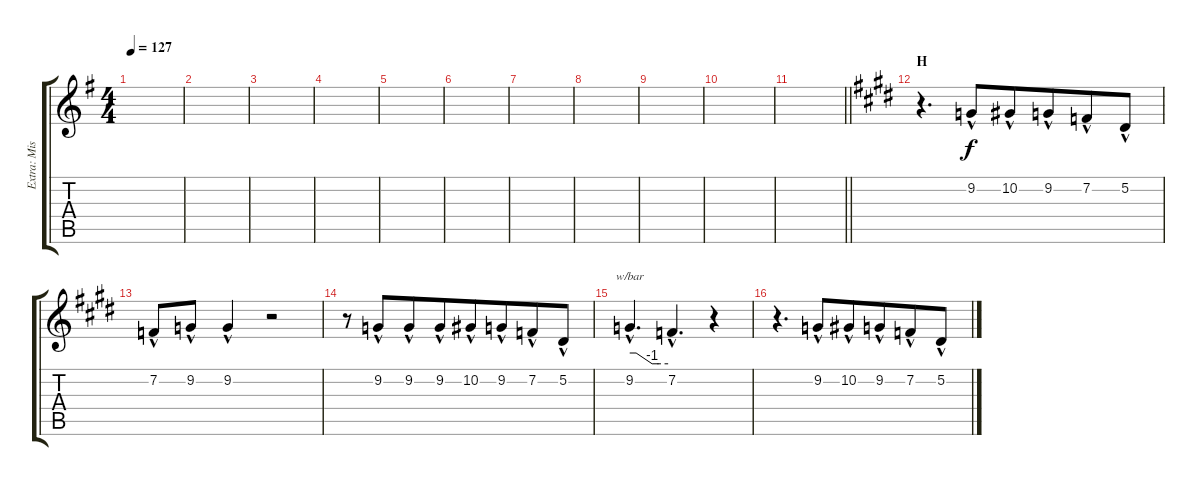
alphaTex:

\track ("Extra: Misc" "Extra: Mis") {instrument pad4choir}
\staff {score tabs}
\tuning (Eb4 Bb3 Gb3 Db3 Ab2 Eb2) {hide}
\ts (4 4)
\tempo 127
\clef g2
\ks g
|
|
|
|
|
|
|
|
|
|
\barLineRight lightlight
|
\section ("" "H")
\ks e
r.4{d} 9.2{hac}.8{beam merge} 10.2{hac}.8 9.2{hac}.8{beam merge} 7.2{hac}.8 5.2{hac}.8 |
7.2{hac}.8 9.2{hac}.8 9.2{hac}.4 r.2 |
r.8 9.2{hac}.8{beam merge} 9.2{hac}.8 9.2{hac}.8{beam merge} 10.2{hac}.8 9.2{hac}.8{beam merge} 7.2{hac}.8 5.2{hac}.8 |
9.2{hac}.4{d tbe (custom default 0 0 10 0 35 -4 45 -4 60 -4)} 7.2{hac}.4{d} r.4 |
r.4{d} 9.2{hac}.8{beam merge} 10.2{hac}.8 9.2{hac}.8{beam merge} 7.2{hac}.8 5.2{hac}.8
